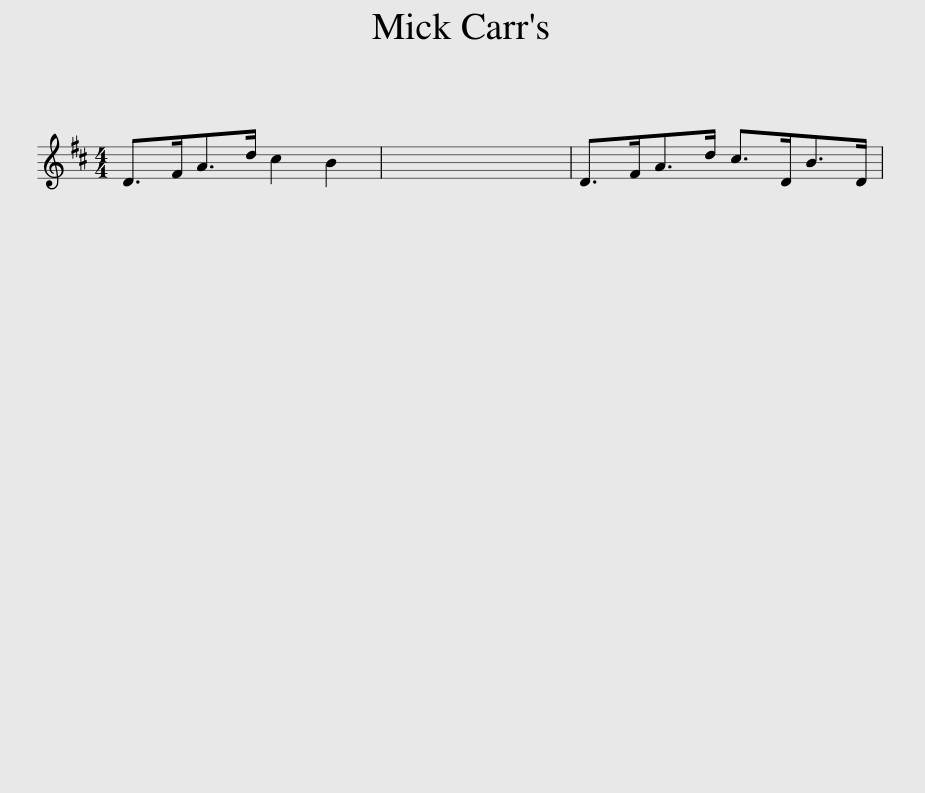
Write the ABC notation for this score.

X:1
L:1/8
M:4/4
I:linebreak $
K:D
V:1 treble
V:1
 D>FA>d c2 B2 | x8 | D>FA>d c>DB>D | %3
